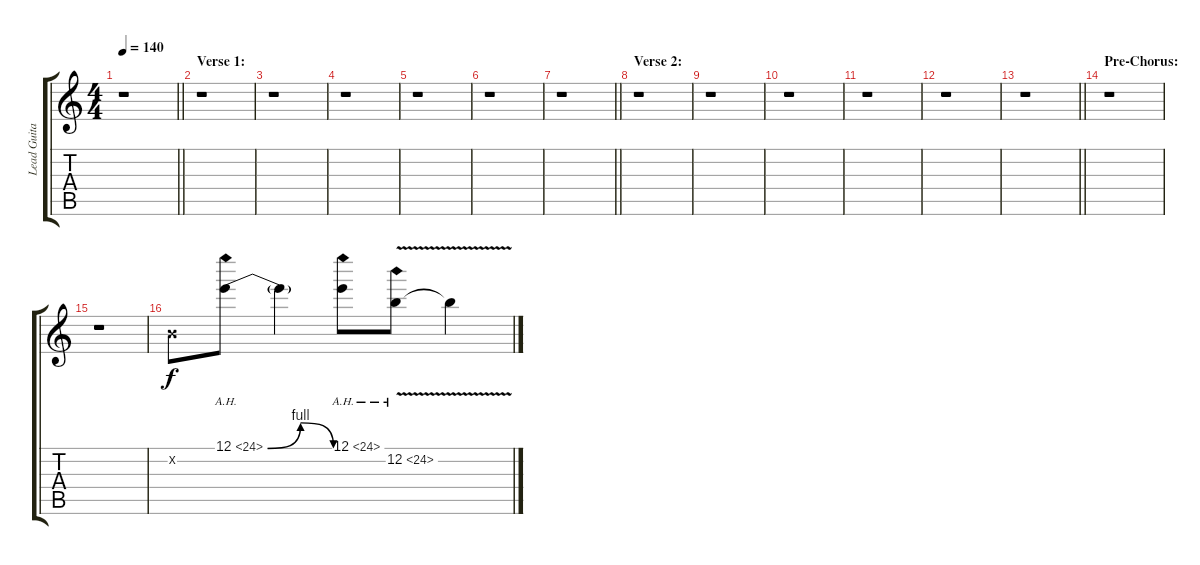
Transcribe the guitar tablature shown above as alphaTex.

\track ("Lead Guitar 1" "Lead Guita") {instrument distortionguitar}
\staff {score tabs}
\tuning (E4 B3 G3 D3 A2 E2) {hide}
\ts (4 4)
\tempo 140
\clef g2
\barLineRight lightlight
\ks c
r.1{dy f} |
\section ("" "Verse 1:")
r.1 |
r.1 |
r.1 |
r.1 |
r.1 |
\barLineRight lightlight
r.1 |
\section ("" "Verse 2:")
r.1 |
r.1 |
r.1 |
r.1 |
r.1 |
\barLineRight lightlight
r.1 |
\section ("" "Pre-Chorus:")
r.1 |
r.1 |
0.2{x}.8 12.1{be (bendrelease 0 0 15 4 45 4 60 0) ah 12}.8 12.1{t}.4 12.1{ah 12}.8 12.2{ah 12 v}.8 12.2{t}.4
